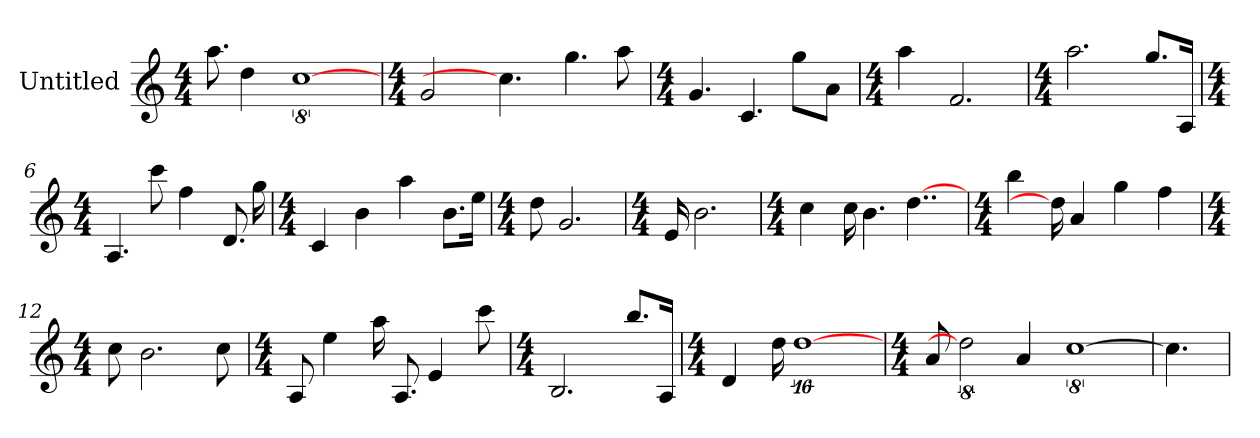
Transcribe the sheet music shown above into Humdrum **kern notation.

**kern
*part1
*staff1
*I"Untitled
*k[]
*C:
*M4/4
=1
!LO:N:vis=8.
8aa
4dd
[8%5cc
=2
*k[]
*C:
*M4/4
2g
4.cc]
!LO:N:vis=4.
4gg
8aa
=3
*k[]
*C:
*M4/4
!LO:N:vis=4.
4g
!LO:N:vis=4.
4c
8ggL
8aJ
=4
*k[]
*C:
*M4/4
4aa
!LO:N:vis=2.
2f
=5
*k[]
*C:
*M4/4
!LO:N:vis=2.
2aa
!LO:N:vis=8.
8ggL
16AJk
=6
*k[]
*C:
*M4/4
!LO:N:vis=4.
4A
8ccc
4ff
!LO:N:vis=8.
8d
16gg
=7
*k[]
*C:
*M4/4
4c
4b
4aa
!LO:N:vis=8.
8bL
16eeJk
=8
*k[]
*C:
*M4/4
8dd
!LO:N:vis=2.
2g
=9
*k[]
*C:
*M4/4
16e
!LO:N:vis=2.
2b
=10
*k[]
*C:
*M4/4
4cc
16cc
!LO:N:vis=4.
4b
[4..dd
=11
*k[]
*C:
*M4/4
4bb
16dd]
4a
4gg
4ff
=12
*k[]
*C:
*M4/4
8cc
!LO:N:vis=2.
2b
8cc
=13
*k[]
*C:
*M4/4
8A
4ee
16aa
!LO:N:vis=8.
8A
4e
8ccc
=14
*k[]
*C:
*M4/4
!LO:N:vis=2.
2B
!LO:N:vis=8.
8bbL
16AJk
=15
*k[]
*C:
*M4/4
4d
16dd
[16%11dd
=16
*k[]
*C:
*M4/4
8a
16%5dd]
4a
[8%5cc
=17
4.cc]
=
*-
